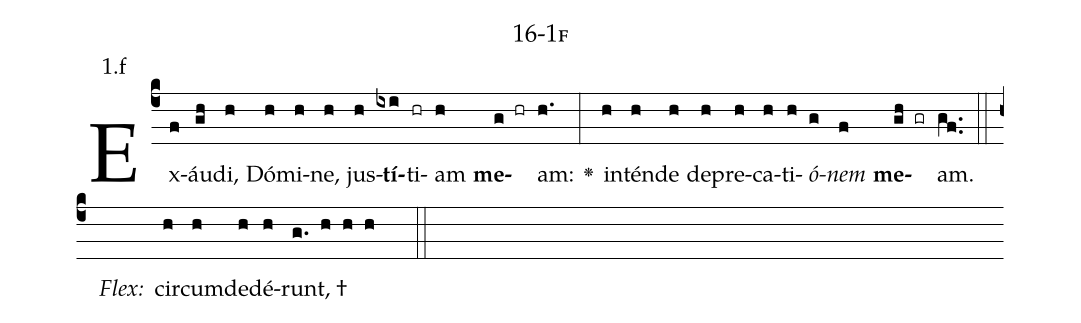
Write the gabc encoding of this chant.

name: 16-1f;
annotation: 1.f;
%%
(c4)Ex(f)áu(gh)di,(h) Dó(h)mi(h)ne,(h) jus(h)<b>tí</b>(ixi)ti(hr)am(h) <b>me</b>(g hr)am:(h.) <v>\greheightstar</v>(:) in(h)tén(h)de(h) de(h)pre(h)ca(h)ti(h)<i>ó</i>(g)<i>nem</i>(f) <b>me</b>(gh gr)am.(gf..) (::)
<i>Flex:</i>()  cir(h)cum(h)de(h)dé(h)runt, †(g. h h h  ::)

%E(h) u(h) o(g) u(f) a(gh) e.(gf..) (::)
